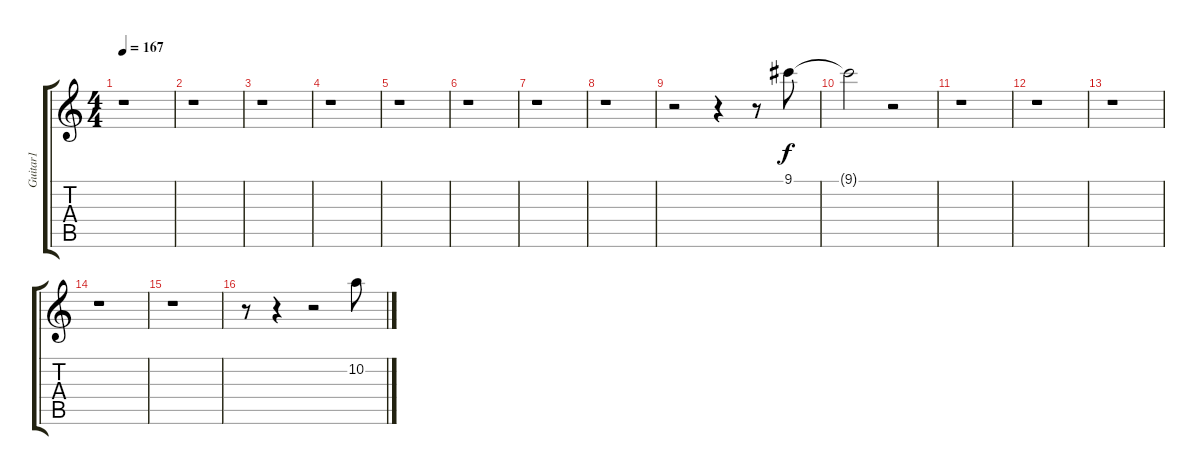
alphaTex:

\track ("Guitar1" "Guitar1") {instrument distortionguitar}
\staff {score tabs}
\tuning (E4 B3 G3 D3 A2 E2) {hide}
\ts (4 4)
\tempo 167
\clef g2
\ks c
r.1{dy f} |
r.1 |
r.1 |
r.1 |
r.1 |
r.1 |
r.1 |
r.1 |
r.2 r.4 r.8 9.1.8 |
9.1{t}.2 r.2 |
r.1 |
r.1 |
r.1 |
r.1 |
r.1 |
r.8 r.4 r.2 10.2.8
